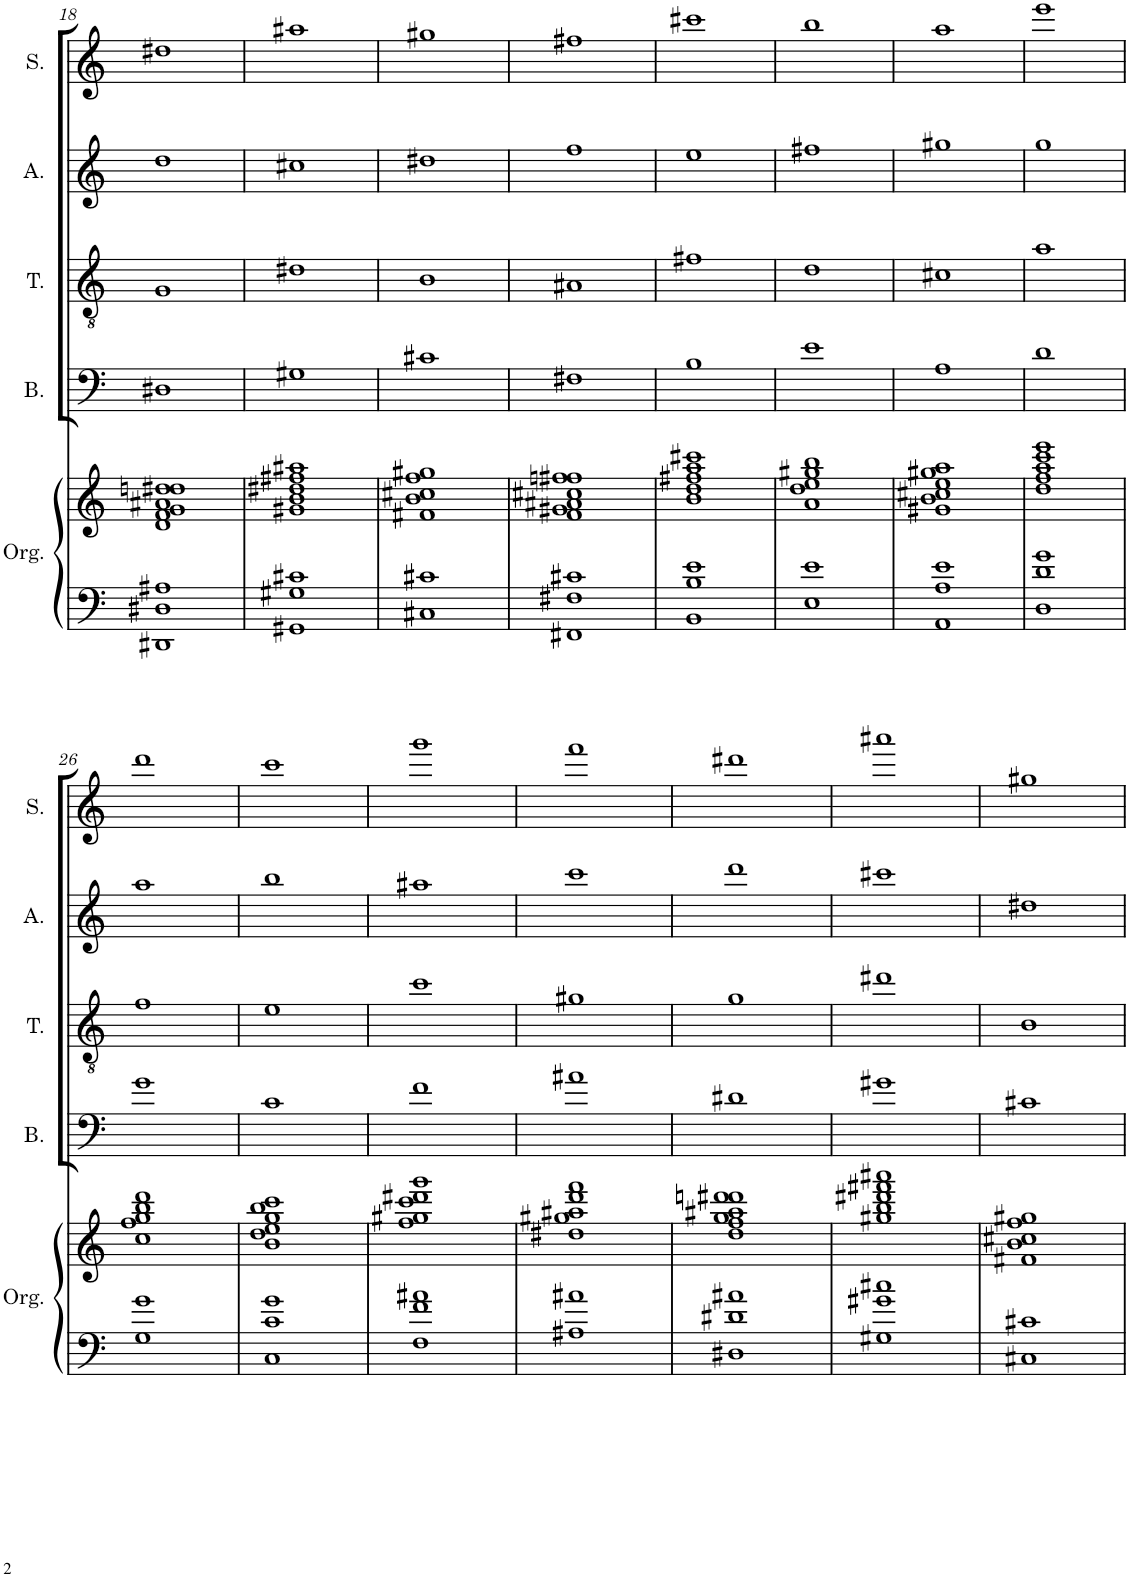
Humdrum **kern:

**kern	**kern	**kern	**kern	**kern	**kern
*part5	*part5	*part4	*part3	*part2	*part1
*staff6	*staff5	*staff4	*staff3	*staff2	*staff1
*I"Organ	*	*I"Bass	*I"Tenor	*I"Alto	*I"Soprano
*I'Org.	*	*I'B.	*I'T.	*I'A.	*I'S.
!!LO:PB:g=z
*clefF4	*clefG2	*clefF4	*clefGv2	*clefG2	*clefG2
*k[]	*k[]	*k[]	*k[]	*k[]	*k[]
*M4/4	*M4/4	*M4/4	*M4/4	*M4/4	*M4/4
=18	=18	=18	=18	=18	=18
1DD#X 1D#X 1A#X	1d 1f 1g 1a#X 1ddn 1dd#X	1D#X	1G	1dd	1dd#X
=19	=19	=19	=19	=19	=19
1GG#X 1G#X 1c#X	1g#X 1b 1dd#X 1ff#X 1aa#X	1G#X	1d#X	1cc#X	1aa#X
=20	=20	=20	=20	=20	=20
1C#X 1c#X	1f#X 1b 1cc#X 1ff 1gg#X	1c#X	1B	1dd#X	1gg#X
=21	=21	=21	=21	=21	=21
1FF#X 1F#X 1c#X	1f 1g#X 1a#X 1cc#X 1ffn 1ff#X	1F#X	1A#X	1ff	1ff#X
=22	=22	=22	=22	=22	=22
1BB 1B 1e	1b 1dd 1ff#X 1aa 1ccc#X	1B	1f#X	1ee	1ccc#X
=23	=23	=23	=23	=23	=23
1E 1e	1a 1dd 1ee 1gg#X 1bb	1e	1d	1ff#X	1bb
=24	=24	=24	=24	=24	=24
1AA 1A 1e	1g#X 1b 1cc#X 1ee 1gg#X 1aa	1A	1c#X	1gg#X	1aa
=25	=25	=25	=25	=25	=25
1D 1d 1g	1dd 1ff 1aa 1ccc 1eee	1d	1a	1gg	1eee
!!LO:LB:g=z
=26	=26	=26	=26	=26	=26
1G 1g	1cc 1ff 1gg 1bb 1ddd	1g	1f	1aa	1ddd
=27	=27	=27	=27	=27	=27
1C 1c 1g	1b 1dd 1ee 1gg 1bb 1ccc	1c	1e	1bb	1ccc
=28	=28	=28	=28	=28	=28
1F 1f 1a#X	1ff 1gg#X 1ccc 1ddd#X 1ggg	1f	1cc	1aa#X	1ggg
=29	=29	=29	=29	=29	=29
1A#X 1a#X	1dd#X 1gg#X 1aa#X 1ddd 1fff	1a#X	1g#X	1ccc	1fff
=30	=30	=30	=30	=30	=30
1D#X 1d#X 1a#X	1dd 1ff 1gg 1aa#X 1dddn 1ddd#X	1d#X	1g	1ddd	1ddd#X
=31	=31	=31	=31	=31	=31
1G#X 1g#X 1cc#X	1gg#X 1bb 1ddd#X 1fff#X 1aaa#X	1g#X	1dd#X	1ccc#X	1aaa#X
=32	=32	=32	=32	=32	=32
1C#X 1c#X	1f#X 1b 1cc#X 1ff 1gg#X	1c#X	1B	1dd#X	1gg#X
=	=	=	=	=	=
*-	*-	*-	*-	*-	*-
